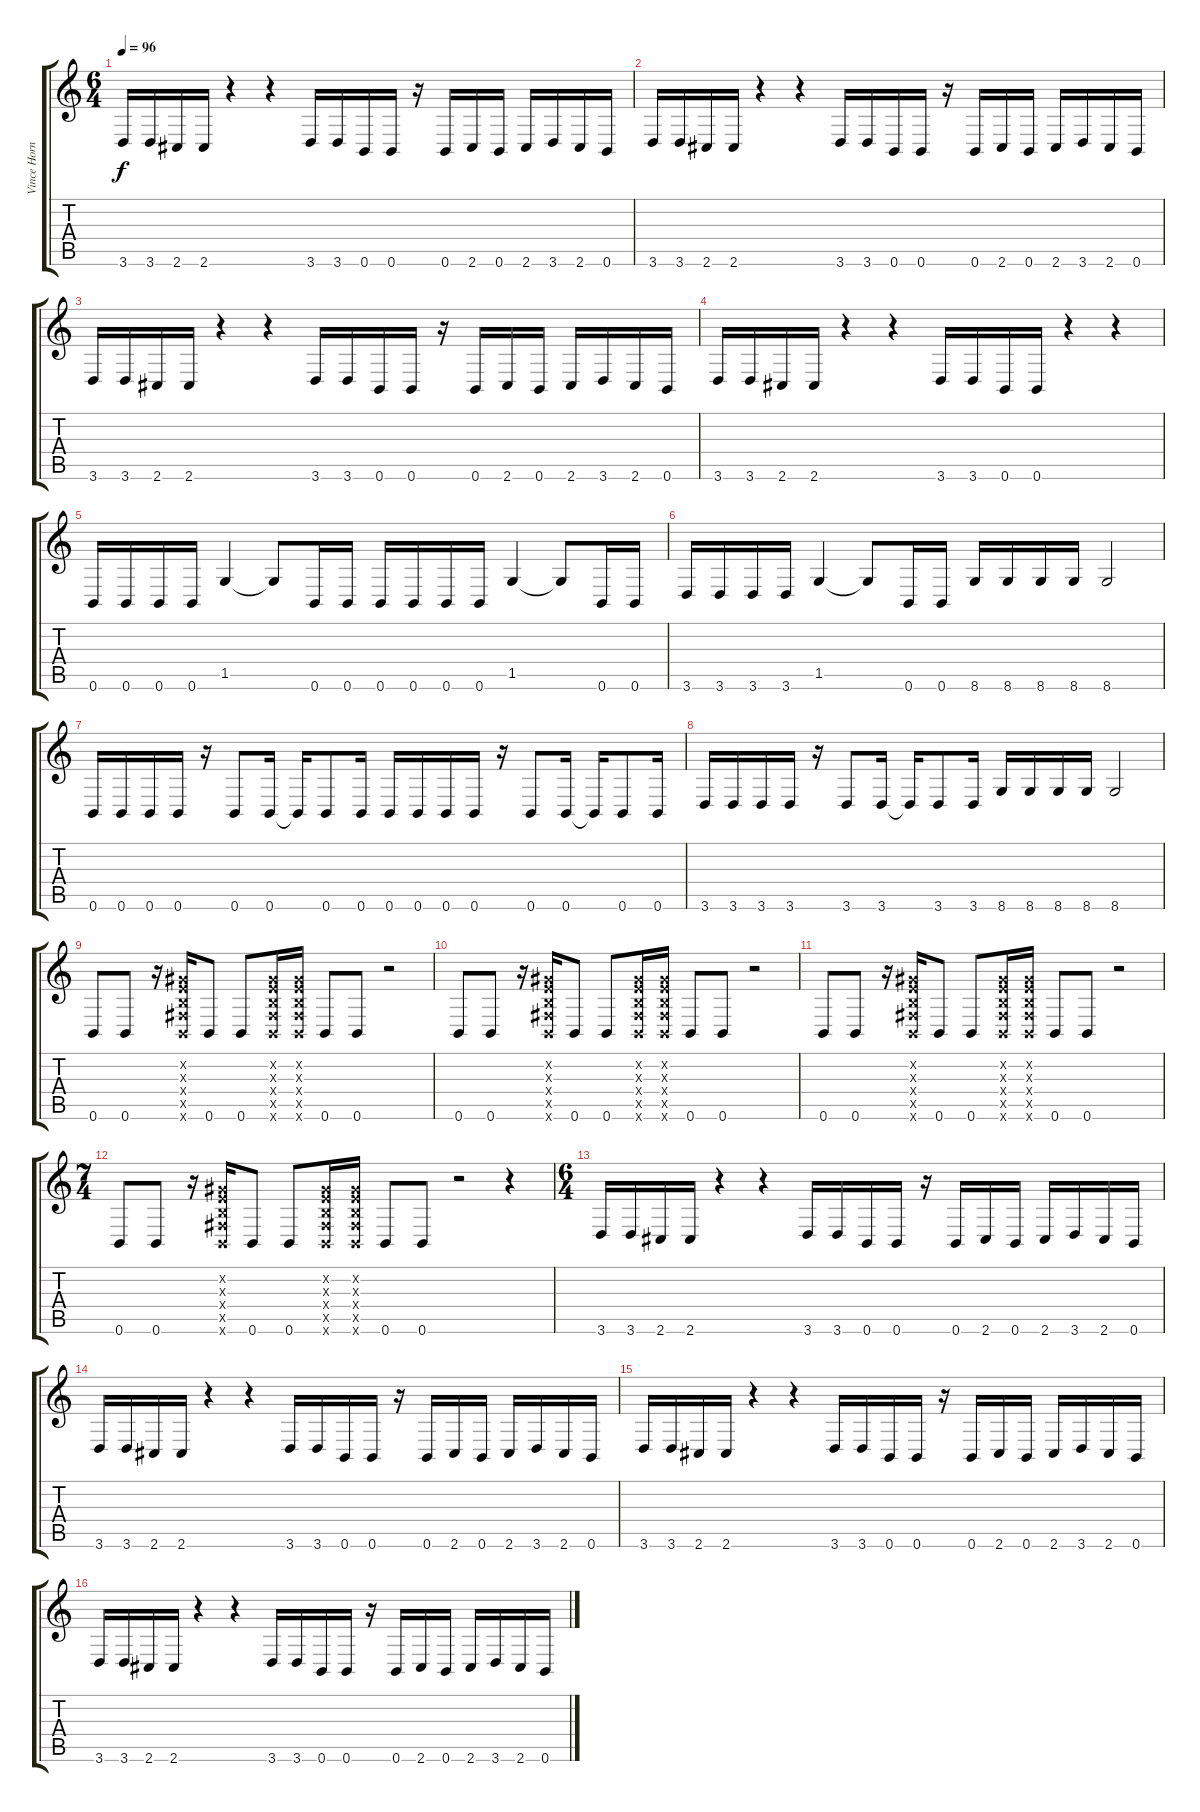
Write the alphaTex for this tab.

\track ("Vince Hornsby - Bass" "Vince Horn") {instrument electricbasspick}
\staff {score tabs}
\tuning (Db4 Ab3 E3 B2 Gb2 B1) {hide}
\ts (6 4)
\tempo 96
\clef g2
\ks c
3.6.16{dy f} 3.6.16 2.6.16 2.6.16 r.4 r.4 3.6.16 3.6.16 0.6.16 0.6.16 r.16 0.6.16 2.6.16 0.6.16 2.6.16 3.6.16 2.6.16 0.6.16 |
3.6.16 3.6.16 2.6.16 2.6.16 r.4 r.4 3.6.16 3.6.16 0.6.16 0.6.16 r.16 0.6.16 2.6.16 0.6.16 2.6.16 3.6.16 2.6.16 0.6.16 |
3.6.16 3.6.16 2.6.16 2.6.16 r.4 r.4 3.6.16 3.6.16 0.6.16 0.6.16 r.16 0.6.16 2.6.16 0.6.16 2.6.16 3.6.16 2.6.16 0.6.16 |
3.6.16 3.6.16 2.6.16 2.6.16 r.4 r.4 3.6.16 3.6.16 0.6.16 0.6.16 r.4 r.4 |
0.6.16 0.6.16 0.6.16 0.6.16 1.5.4 1.5{t}.8 0.6.16 0.6.16 0.6.16 0.6.16 0.6.16 0.6.16 1.5.4 1.5{t}.8 0.6.16 0.6.16 |
3.6.16 3.6.16 3.6.16 3.6.16 1.5.4 1.5{t}.8 0.6.16 0.6.16 8.6.16 8.6.16 8.6.16 8.6.16 8.6.2 |
0.6.16 0.6.16 0.6.16 0.6.16 r.16 0.6.8 0.6.16 0.6{t}.16 0.6.8 0.6.16 0.6.16 0.6.16 0.6.16 0.6.16 r.16 0.6.8 0.6.16 0.6{t}.16 0.6.8 0.6.16 |
3.6.16 3.6.16 3.6.16 3.6.16 r.16 3.6.8 3.6.16 3.6{t}.16 3.6.8 3.6.16 8.6.16 8.6.16 8.6.16 8.6.16 8.6.2 |
0.6.8 0.6.8 r.16 (0.2{x} 0.3{x} 0.4{x} 0.5{x} 0.6{x}).16 0.6.8 0.6.8 (0.2{x} 0.3{x} 0.4{x} 0.5{x} 0.6{x}).16 (0.2{x} 0.3{x} 0.4{x} 0.5{x} 0.6{x}).16 0.6.8 0.6.8 r.2 |
0.6.8 0.6.8 r.16 (0.2{x} 0.3{x} 0.4{x} 0.5{x} 0.6{x}).16 0.6.8 0.6.8 (0.2{x} 0.3{x} 0.4{x} 0.5{x} 0.6{x}).16 (0.2{x} 0.3{x} 0.4{x} 0.5{x} 0.6{x}).16 0.6.8 0.6.8 r.2 |
0.6.8 0.6.8 r.16 (0.2{x} 0.3{x} 0.4{x} 0.5{x} 0.6{x}).16 0.6.8 0.6.8 (0.2{x} 0.3{x} 0.4{x} 0.5{x} 0.6{x}).16 (0.2{x} 0.3{x} 0.4{x} 0.5{x} 0.6{x}).16 0.6.8 0.6.8 r.2 |
\ts (7 4)
0.6.8 0.6.8 r.16 (0.2{x} 0.3{x} 0.4{x} 0.5{x} 0.6{x}).16 0.6.8 0.6.8 (0.2{x} 0.3{x} 0.4{x} 0.5{x} 0.6{x}).16 (0.2{x} 0.3{x} 0.4{x} 0.5{x} 0.6{x}).16 0.6.8 0.6.8 r.2 r.4 |
\ts (6 4)
3.6.16 3.6.16 2.6.16 2.6.16 r.4 r.4 3.6.16 3.6.16 0.6.16 0.6.16 r.16 0.6.16 2.6.16 0.6.16 2.6.16 3.6.16 2.6.16 0.6.16 |
3.6.16 3.6.16 2.6.16 2.6.16 r.4 r.4 3.6.16 3.6.16 0.6.16 0.6.16 r.16 0.6.16 2.6.16 0.6.16 2.6.16 3.6.16 2.6.16 0.6.16 |
3.6.16 3.6.16 2.6.16 2.6.16 r.4 r.4 3.6.16 3.6.16 0.6.16 0.6.16 r.16 0.6.16 2.6.16 0.6.16 2.6.16 3.6.16 2.6.16 0.6.16 |
3.6.16 3.6.16 2.6.16 2.6.16 r.4 r.4 3.6.16 3.6.16 0.6.16 0.6.16 r.16 0.6.16 2.6.16 0.6.16 2.6.16 3.6.16 2.6.16 0.6.16
